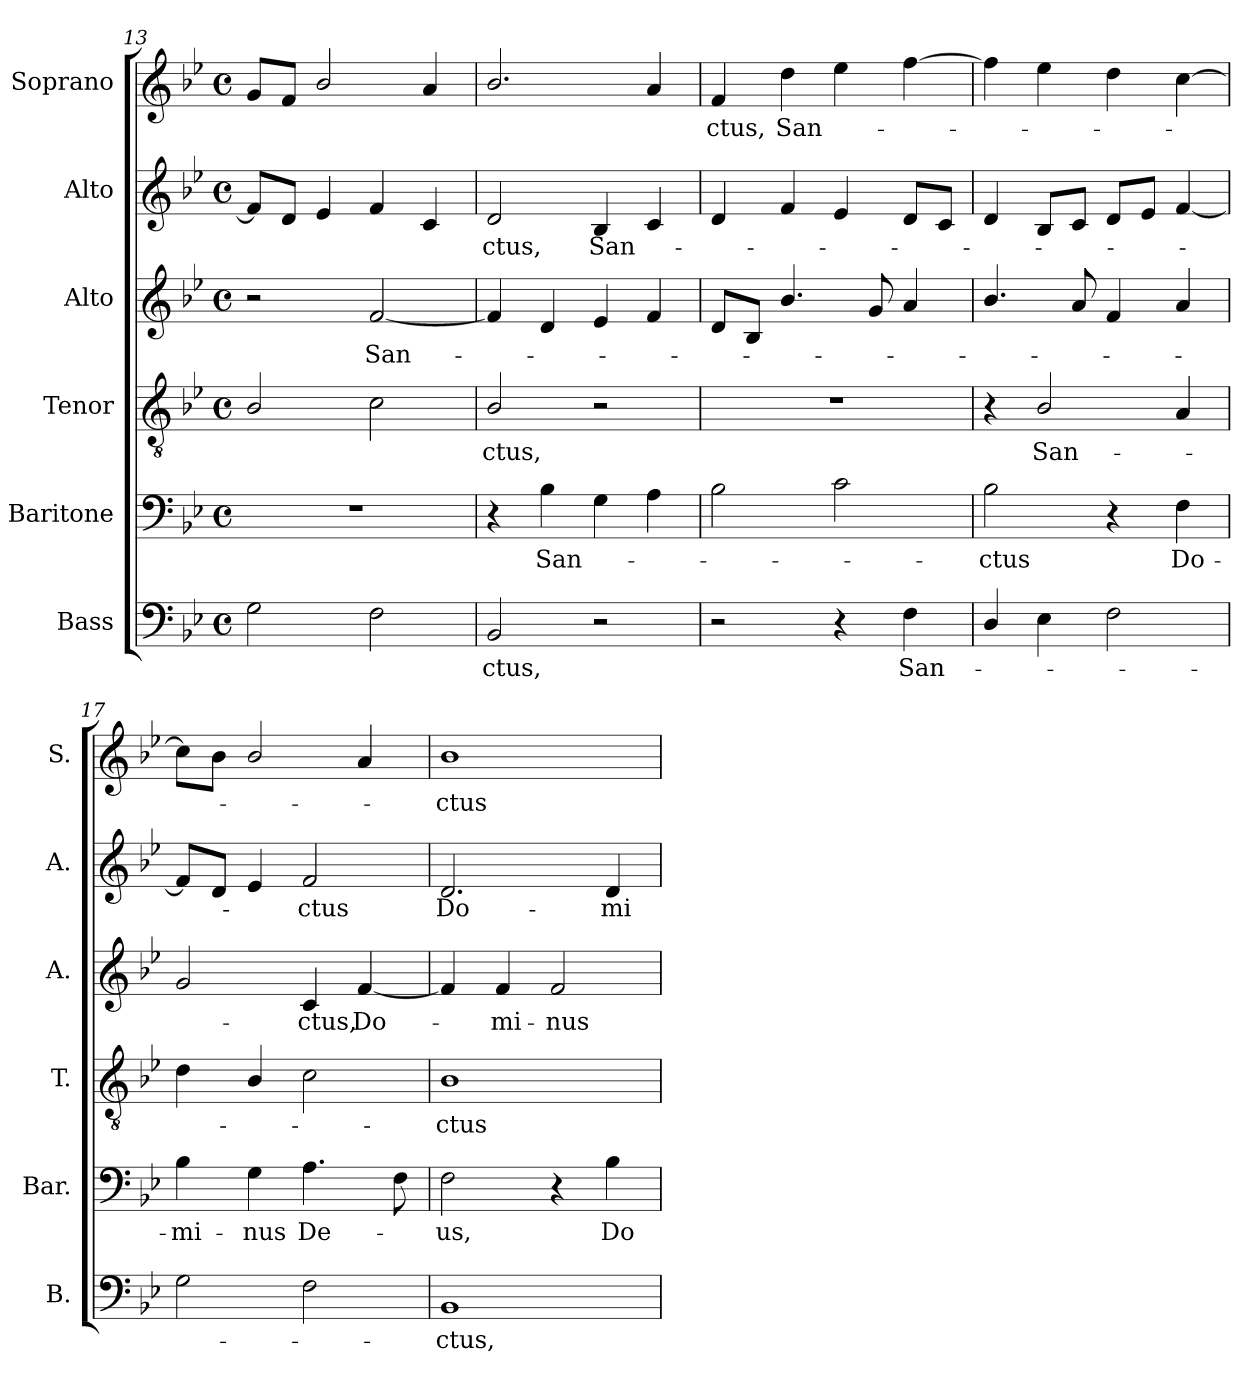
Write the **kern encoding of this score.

**kern	**text	**kern	**text	**kern	**text	**kern	**text	**kern	**text	**kern	**text
*part6	*part6	*part5	*part5	*part4	*part4	*part3	*part3	*part2	*part2	*part1	*part1
*staff6	*staff6	*staff5	*staff5	*staff4	*staff4	*staff3	*staff3	*staff2	*staff2	*staff1	*staff1
*I"Bass	*	*I"Baritone	*	*I"Tenor	*	*I"Alto	*	*I"Alto	*	*I"Soprano	*
*I'B.	*	*I'Bar.	*	*I'T.	*	*I'A.	*	*I'A.	*	*I'S.	*
*clefF4	*	*clefF4	*	*clefGv2	*	*clefG2	*	*clefG2	*	*clefG2	*
*	*	*	*	*ITrd7c12	*	*	*	*	*	*	*
*k[b-e-]	*	*k[b-e-]	*	*k[b-e-]	*	*k[b-e-]	*	*k[b-e-]	*	*k[b-e-]	*
*B-:	*	*B-:	*	*B-:	*	*B-:	*	*B-:	*	*B-:	*
*M4/4	*	*M4/4	*	*M4/4	*	*M4/4	*	*M4/4	*	*M4/4	*
*met(c)	*	*met(c)	*	*met(c)	*	*met(c)	*	*met(c)	*	*met(c)	*
=13	=13	=13	=13	=13	=13	=13	=13	=13	=13	=13	=13
2Gi\	.	1r	.	2BB-i/	.	2r	.	8fi/L]	.	8gi/L	.
.	.	.	.	.	.	.	.	8di/J	.	8fi/J	.
.	.	.	.	.	.	.	.	4e-i/	.	2b-i/	.
!	!	!	!	!	!	!	!LO:LY:b:color=#000000	!	!	!	!
2Fi\	.	.	.	2Ci\	.	[2fi/	San-	4fi/	.	.	.
.	.	.	.	.	.	.	.	4ci/	.	4ai/	.
=14	=14	=14	=14	=14	=14	=14	=14	=14	=14	=14	=14
!	!LO:LY:b:color=#000000	!	!	!	!	!	!	!	!	!	!
!	!	!	!	!	!LO:LY:b:color=#000000	!	!	!	!	!	!
!	!	!	!	!	!	!	!	!	!LO:LY:b:color=#000000	!	!
2BB-i/	-ctus,	4r	.	2BB-i/	-ctus,	4fi/]	.	2di/	-ctus,	2.b-i/	.
!	!	!	!LO:LY:b:color=#000000	!	!	!	!	!	!	!	!
.	.	4B-i\	San-	.	.	4di/	.	.	.	.	.
!	!	!	!	!	!	!	!	!	!LO:LY:b:color=#000000	!	!
2r	.	4Gi\	.	2r	.	4e-i/	.	4B-i/	San-	.	.
.	.	4Ai\	.	.	.	4fi/	.	4ci/	.	4ai/	.
=15	=15	=15	=15	=15	=15	=15	=15	=15	=15	=15	=15
!	!	!	!	!	!	!	!	!	!	!	!LO:LY:b:color=#000000
2r	.	2B-i\	.	1r	.	8di/L	.	4di/	.	4fi/	-ctus,
.	.	.	.	.	.	8B-i/J	.	.	.	.	.
!	!	!	!	!	!	!	!	!	!	!	!LO:LY:b:color=#000000
.	.	.	.	.	.	4.b-i/	.	4fi/	.	4ddi\	San-
4r	.	2ci\	.	.	.	.	.	4e-i/	.	4ee-i\	.
.	.	.	.	.	.	8gi/	.	.	.	.	.
!	!LO:LY:b:color=#000000	!	!	!	!	!	!	!	!	!	!
4Fi\	San-	.	.	.	.	4ai/	.	8di/L	.	[4ffi\	.
.	.	.	.	.	.	.	.	8ci/J	.	.	.
=16	=16	=16	=16	=16	=16	=16	=16	=16	=16	=16	=16
!	!	!	!LO:LY:b:color=#000000	!	!	!	!	!	!	!	!
4Di/	.	2B-i\	-ctus	4r	.	4.b-i/	.	4di/	.	4ffi\]	.
!	!	!	!	!	!LO:LY:b:color=#000000	!	!	!	!	!	!
4E-i\	.	.	.	2BB-i/	San-	.	.	8B-i/L	.	4ee-i\	.
.	.	.	.	.	.	8ai/	.	8ci/J	.	.	.
2Fi\	.	4r	.	.	.	4fi/	.	8di/L	.	4ddi\	.
.	.	.	.	.	.	.	.	8e-i/J	.	.	.
!	!	!	!LO:LY:b:color=#000000	!	!	!	!	!	!	!	!
.	.	4Fi\	Do-	4AAi/	.	4ai/	.	[4fi/	.	[4cci\	.
=17	=17	=17	=17	=17	=17	=17	=17	=17	=17	=17	=17
!	!	!	!LO:LY:b:color=#000000	!	!	!	!	!	!	!	!
2Gi\	.	4B-i\	-mi-	4Di\	.	2gi/	.	8fi/L]	.	8cci\L]	.
.	.	.	.	.	.	.	.	8di/J	.	8b-i\J	.
!	!	!	!LO:LY:b:color=#000000	!	!	!	!	!	!	!	!
.	.	4Gi\	-nus	4BB-i/	.	.	.	4e-i/	.	2b-i/	.
!	!	!	!LO:LY:b:color=#000000	!	!	!	!	!	!	!	!
!	!	!	!	!	!	!	!LO:LY:b:color=#000000	!	!	!	!
!	!	!	!	!	!	!	!	!	!LO:LY:b:color=#000000	!	!
2Fi\	.	4.Ai\	De-	2Ci\	.	4ci/	-ctus,	2fi/	-ctus	.	.
!	!	!	!	!	!	!	!LO:LY:b:color=#000000	!	!	!	!
.	.	.	.	.	.	[4fi/	Do-	.	.	4ai/	.
.	.	8Fi\	.	.	.	.	.	.	.	.	.
!!LO:LB:g=z
=18	=18	=18	=18	=18	=18	=18	=18	=18	=18	=18	=18
!	!LO:LY:b:color=#000000	!	!	!	!	!	!	!	!	!	!
!	!	!	!LO:LY:b:color=#000000	!	!	!	!	!	!	!	!
!	!	!	!	!	!LO:LY:b:color=#000000	!	!	!	!	!	!
!	!	!	!	!	!	!	!	!	!LO:LY:b:color=#000000	!	!
!	!	!	!	!	!	!	!	!	!	!	!LO:LY:b:color=#000000
1BB-i	-ctus,	2Fi\	-us,	1BB-i	-ctus	4fi/]	.	2.di/	Do-	1b-i	-ctus
!	!	!	!	!	!	!	!LO:LY:b:color=#000000	!	!	!	!
.	.	.	.	.	.	4fi/	-mi-	.	.	.	.
!	!	!	!	!	!	!	!LO:LY:b:color=#000000	!	!	!	!
.	.	4r	.	.	.	2fi/	-nus	.	.	.	.
!	!	!	!LO:LY:b:color=#000000	!	!	!	!	!	!	!	!
!	!	!	!	!	!	!	!	!	!LO:LY:b:color=#000000	!	!
.	.	4B-i\	Do-	.	.	.	.	4di/	-mi-	.	.
=	=	=	=	=	=	=	=	=	=	=	=
*-	*-	*-	*-	*-	*-	*-	*-	*-	*-	*-	*-
